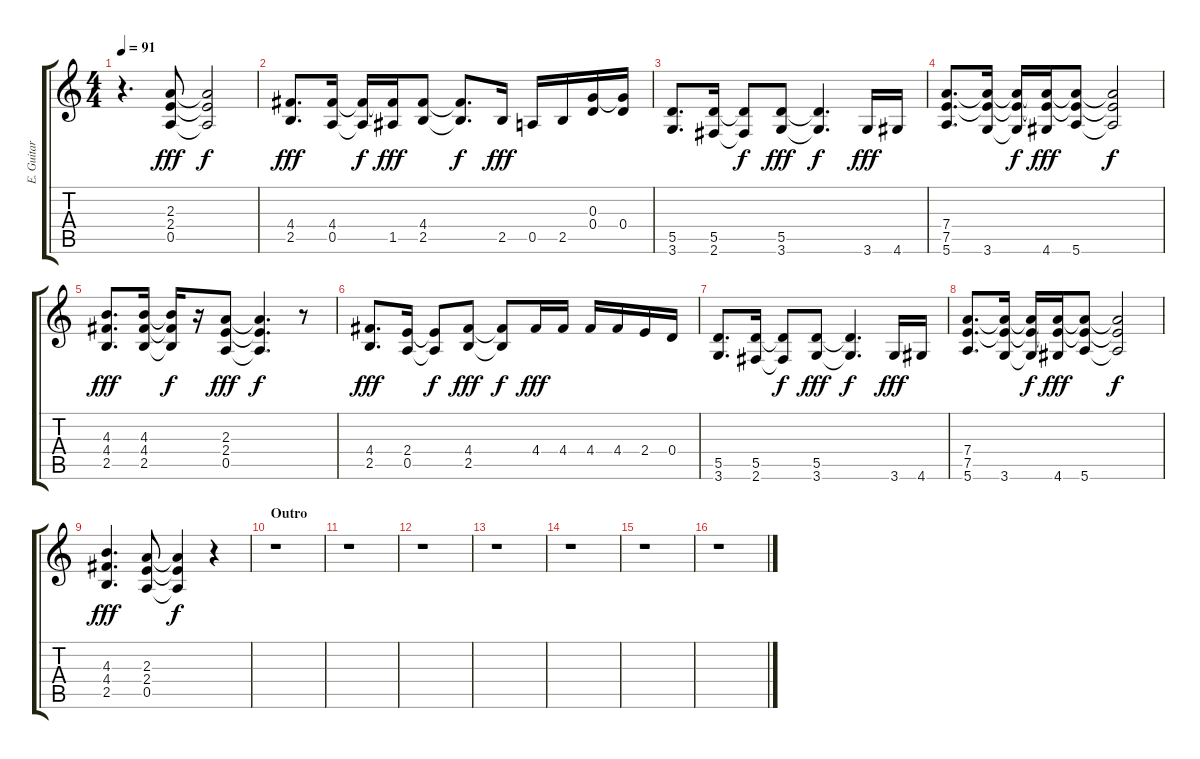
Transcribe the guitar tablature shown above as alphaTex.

\track ("E. Guitar 3 (Rhythm)" "E. Guitar ") {instrument distortionguitar}
\staff {score tabs}
\tuning (E4 B3 G3 D3 A2 E2) {hide}
\ts (4 4)
\tempo 91
\clef g2
\ks c
r.4{d dy fff} (2.3 2.4 0.5).8 (2.3{t} 2.4{t} 0.5{t}).2{dy f} |
(4.4 2.5).8{d dy fff} (4.4 0.5).16 (4.4{t} 0.5{t}).16{dy f} (4.4{t} 1.5).16{dy fff} (4.4 2.5).8 (4.4{t} 2.5{t}).8{d dy f} 2.5.16{dy fff} 0.5.16 2.5.16 (0.3 0.4).16 (0.3{t} 0.4).16 |
(5.5 3.6).8{d} (5.5 2.6).16 (5.5{t} 2.6{t}).8{dy f} (5.5 3.6).8{dy fff} (5.5{t} 3.6{t}).4{d dy f} 3.6.16{dy fff} 4.6.16 |
(7.4 7.5 5.6).8{d} (7.4{t} 7.5{t} 3.6).16 (7.4{t} 7.5{t} 3.6{t}).16{dy f} (7.4{t} 7.5{t} 4.6).16{dy fff} (7.4{t} 7.5{t} 5.6).8 (7.4{t} 7.5{t} 5.6{t}).2{dy f} |
(4.3 4.4 2.5).8{d dy fff} (4.3 4.4 2.5).16 (4.3{t} 4.4{t} 2.5{t}).16{dy f} r.16 (2.3 2.4 0.5).8{dy fff} (2.3{t} 2.4{t} 0.5{t}).4{d dy f} r.8 |
(4.4 2.5).8{d dy fff} (2.4 0.5).16 (2.4{t} 0.5{t}).8{dy f} (4.4 2.5).8{dy fff} (4.4{t} 2.5{t}).8{dy f} 4.4.16{dy fff} 4.4.16 4.4.16 4.4.16 2.4.16 0.4.16 |
(5.5 3.6).8{d} (5.5 2.6).16 (5.5{t} 2.6{t}).8{dy f} (5.5 3.6).8{dy fff} (5.5{t} 3.6{t}).4{d dy f} 3.6.16{dy fff} 4.6.16 |
(7.4 7.5 5.6).8{d} (7.4{t} 7.5{t} 3.6).16 (7.4{t} 7.5{t} 3.6{t}).16{dy f} (7.4{t} 7.5{t} 4.6).16{dy fff} (7.4{t} 7.5{t} 5.6).8 (7.4{t} 7.5{t} 5.6{t}).2{dy f} |
(4.3 4.4 2.5).4{d dy fff} (2.3 2.4 0.5).8 (2.3{t} 2.4{t} 0.5{t}).4{dy f} r.4 |
\section ("" "Outro")
r.1 |
r.1 |
r.1 |
r.1 |
r.1 |
r.1 |
r.1
